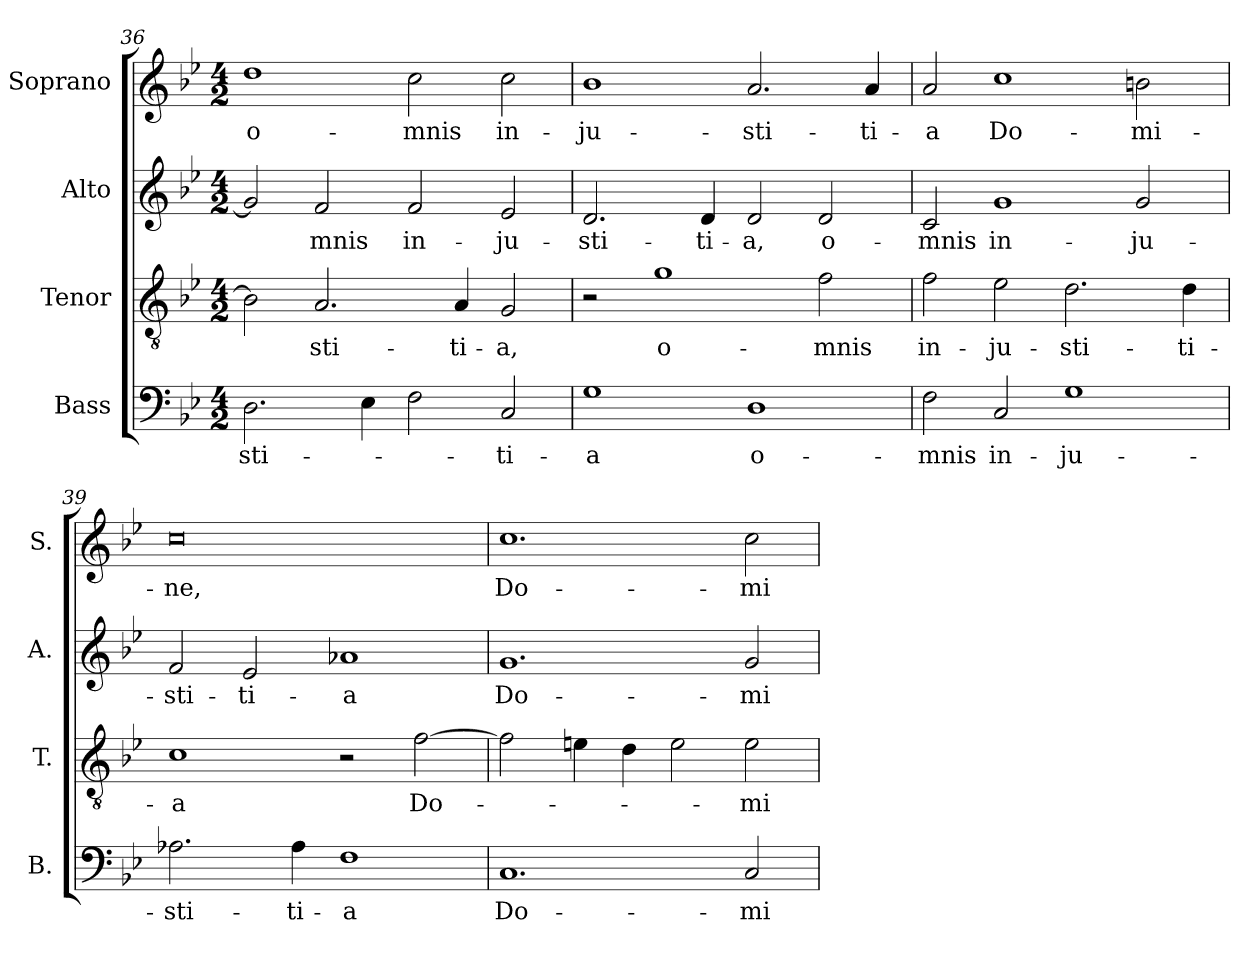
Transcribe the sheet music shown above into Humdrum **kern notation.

**kern	**text	**kern	**text	**kern	**text	**kern	**text
*part4	*part4	*part3	*part3	*part2	*part2	*part1	*part1
*staff4	*staff4	*staff3	*staff3	*staff2	*staff2	*staff1	*staff1
*I"Bass	*	*I"Tenor	*	*I"Alto	*	*I"Soprano	*
*I'B.	*	*I'T.	*	*I'A.	*	*I'S.	*
*clefF4	*	*clefGv2	*	*clefG2	*	*clefG2	*
*	*	*ITrd7c12	*	*	*	*	*
*k[b-e-]	*	*k[b-e-]	*	*k[b-e-]	*	*k[b-e-]	*
*B-:	*	*B-:	*	*B-:	*	*B-:	*
*M4/2	*	*M4/2	*	*M4/2	*	*M4/2	*
=36	=36	=36	=36	=36	=36	=36	=36
!	!LO:LY:b:color=#000000	!	!	!	!	!	!
!	!	!	!	!	!	!	!LO:LY:b:color=#000000
2.Di\	-sti-	2BB-i\]	.	2gi/]	.	1ddi	o-
!	!	!	!LO:LY:b:color=#000000	!	!	!	!
!	!	!	!	!	!LO:LY:b:color=#000000	!	!
.	.	2.AAi/	-sti-	2fi/	-mnis	.	.
4E-i\	.	.	.	.	.	.	.
!	!	!	!	!	!LO:LY:b:color=#000000	!	!
!	!	!	!	!	!	!	!LO:LY:b:color=#000000
2Fi\	.	.	.	2fi/	in-	2cci\	-mnis
!	!	!	!LO:LY:b:color=#000000	!	!	!	!
.	.	4AAi/	-ti-	.	.	.	.
!	!LO:LY:b:color=#000000	!	!	!	!	!	!
!	!	!	!LO:LY:b:color=#000000	!	!	!	!
!	!	!	!	!	!LO:LY:b:color=#000000	!	!
!	!	!	!	!	!	!	!LO:LY:b:color=#000000
2Ci/	-ti-	2GGi/	-a,	2e-i/	-ju-	2cci\	in-
=37	=37	=37	=37	=37	=37	=37	=37
!	!LO:LY:b:color=#000000	!	!	!	!	!	!
!	!	!	!	!	!LO:LY:b:color=#000000	!	!
!	!	!	!	!	!	!	!LO:LY:b:color=#000000
1Gi	-a	2r	.	2.di/	-sti-	1b-i	-ju-
!	!	!	!LO:LY:b:color=#000000	!	!	!	!
.	.	1Gi	o-	.	.	.	.
!	!	!	!	!	!LO:LY:b:color=#000000	!	!
.	.	.	.	4di/	-ti-	.	.
!	!LO:LY:b:color=#000000	!	!	!	!	!	!
!	!	!	!	!	!LO:LY:b:color=#000000	!	!
!	!	!	!	!	!	!	!LO:LY:b:color=#000000
1Di	o-	.	.	2di/	-a,	2.ai/	-sti-
!	!	!	!LO:LY:b:color=#000000	!	!	!	!
!	!	!	!	!	!LO:LY:b:color=#000000	!	!
.	.	2Fi\	-mnis	2di/	o-	.	.
!	!	!	!	!	!	!	!LO:LY:b:color=#000000
.	.	.	.	.	.	4ai/	-ti-
=38	=38	=38	=38	=38	=38	=38	=38
!	!LO:LY:b:color=#000000	!	!	!	!	!	!
!	!	!	!LO:LY:b:color=#000000	!	!	!	!
!	!	!	!	!	!LO:LY:b:color=#000000	!	!
!	!	!	!	!	!	!	!LO:LY:b:color=#000000
2Fi\	-mnis	2Fi\	in-	2ci/	-mnis	2ai/	-a
!	!LO:LY:b:color=#000000	!	!	!	!	!	!
!	!	!	!LO:LY:b:color=#000000	!	!	!	!
!	!	!	!	!	!LO:LY:b:color=#000000	!	!
!	!	!	!	!	!	!	!LO:LY:b:color=#000000
2Ci/	in-	2E-i\	-ju-	1gi	in-	1cci	Do-
!	!LO:LY:b:color=#000000	!	!	!	!	!	!
!	!	!	!LO:LY:b:color=#000000	!	!	!	!
1Gi	-ju-	2.Di\	-sti-	.	.	.	.
!	!	!	!	!	!LO:LY:b:color=#000000	!	!
!	!	!	!	!	!	!	!LO:LY:b:color=#000000
.	.	.	.	2gi/	-ju-	2bni\	-mi-
!	!	!	!LO:LY:b:color=#000000	!	!	!	!
.	.	4Di\	-ti-	.	.	.	.
=39	=39	=39	=39	=39	=39	=39	=39
!	!LO:LY:b:color=#000000	!	!	!	!	!	!
!	!	!	!LO:LY:b:color=#000000	!	!	!	!
!	!	!	!	!	!LO:LY:b:color=#000000	!	!
!	!	!	!	!	!	!	!LO:LY:b:color=#000000
2.A-Xi\	-sti-	1Ci	-a	2fi/	-sti-	0cci	-ne,
!	!	!	!	!	!LO:LY:b:color=#000000	!	!
.	.	.	.	2e-i/	-ti-	.	.
!	!LO:LY:b:color=#000000	!	!	!	!	!	!
4A-i\	-ti-	.	.	.	.	.	.
!	!LO:LY:b:color=#000000	!	!	!	!	!	!
!	!	!	!	!	!LO:LY:b:color=#000000	!	!
1Fi	-a	2r	.	1a-Xi	-a	.	.
!	!	!	!LO:LY:b:color=#000000	!	!	!	!
.	.	[2Fi\	Do-	.	.	.	.
=40	=40	=40	=40	=40	=40	=40	=40
!	!LO:LY:b:color=#000000	!	!	!	!	!	!
!	!	!	!	!	!LO:LY:b:color=#000000	!	!
!	!	!	!	!	!	!	!LO:LY:b:color=#000000
1.Ci	Do-	2Fi\]	.	1.gi	Do-	1.cci	Do-
.	.	4Eni\	.	.	.	.	.
.	.	4Di\	.	.	.	.	.
.	.	2Ei\	.	.	.	.	.
!	!LO:LY:b:color=#000000	!	!	!	!	!	!
!	!	!	!LO:LY:b:color=#000000	!	!	!	!
!	!	!	!	!	!LO:LY:b:color=#000000	!	!
!	!	!	!	!	!	!	!LO:LY:b:color=#000000
2Ci/	-mi-	2Ei\	-mi-	2gi/	-mi-	2cci\	-mi-
=	=	=	=	=	=	=	=
*-	*-	*-	*-	*-	*-	*-	*-
